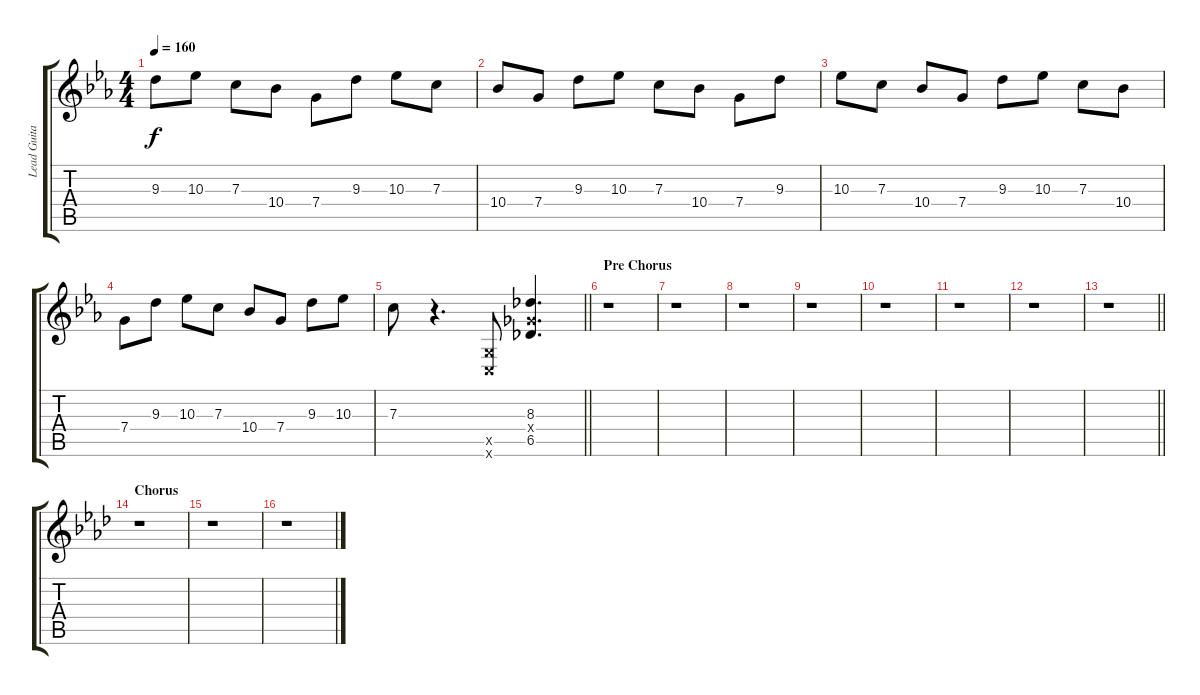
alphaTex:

\track ("Lead Guitar 1" "Lead Guita") {instrument overdrivenguitar}
\staff {score tabs}
\tuning (D4 A3 F3 C3 G2 C2) {hide}
\ts (4 4)
\tempo 160
\clef g2
\ks cminor
9.3.8{dy f} 10.3.8 7.3.8 10.4.8 7.4.8 9.3.8 10.3.8 7.3.8 |
10.4.8 7.4.8 9.3.8 10.3.8 7.3.8 10.4.8 7.4.8 9.3.8 |
10.3.8 7.3.8 10.4.8 7.4.8 9.3.8 10.3.8 7.3.8 10.4.8 |
7.4.8 9.3.8 10.3.8 7.3.8 10.4.8 7.4.8 9.3.8 10.3.8 |
\barLineRight lightlight
7.3.8 r.4{d} (0.5{x} 0.6{x}).8 (8.3 6.4{x} 6.5).4{d} |
\section ("" "Pre Chorus")
r.1 |
r.1 |
r.1 |
r.1 |
r.1 |
r.1 |
r.1 |
\barLineRight lightlight
r.1 |
\section ("" "Chorus")
\ks fminor
r.1 |
r.1 |
r.1
